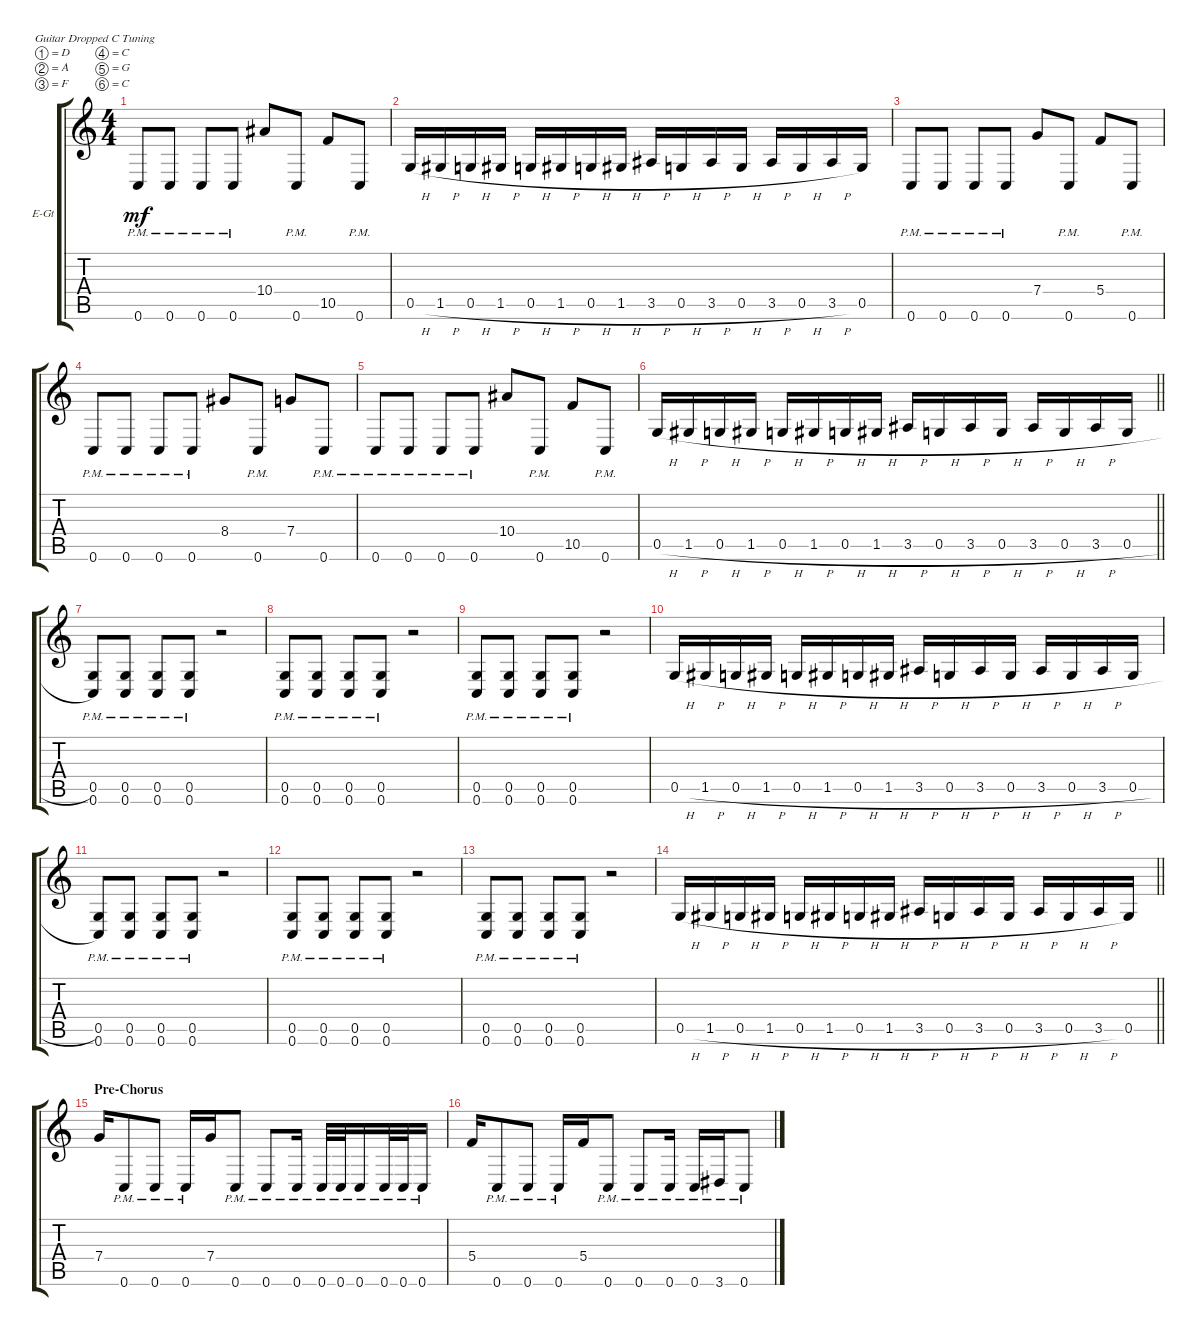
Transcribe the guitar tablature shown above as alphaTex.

\bracketExtendMode groupsimilarinstruments
\firstSystemTrackNameOrientation horizontal
\otherSystemsTrackNameOrientation horizontal
\track ("Guitar 2" "E-Gt") {instrument distortionguitar}
\staff {score tabs}
\tuning (D4 A3 F3 C3 G2 C2)
\ts (4 4)
\tempo (188 hide)
\clef g2
\ks c
0.6{pm}.8{dy mf} 0.6{pm}.8 0.6{pm}.8 0.6{pm}.8 10.4.8 0.6{pm}.8 10.5.8 0.6{pm}.8 |
\tempo (193 1 hide)
0.5{h}.16 1.5{h}.16 0.5{h}.16 1.5{h}.16 0.5{h}.16 1.5{h}.16 0.5{h}.16 1.5{h}.16 3.5{h}.16 0.5{h}.16 3.5{h}.16 0.5{h}.16 3.5{h}.16 0.5{h}.16 3.5{h}.16 0.5.16 |
\tempo (193 hide)
0.6{pm}.8 0.6{pm}.8 0.6{pm}.8 0.6{pm}.8 7.4.8 0.6{pm}.8 5.4.8 0.6{pm}.8 |
0.6{pm}.8 0.6{pm}.8 0.6{pm}.8 0.6{pm}.8 8.4.8 0.6{pm}.8 7.4.8 0.6{pm}.8 |
0.6{pm}.8 0.6{pm}.8 0.6{pm}.8 0.6{pm}.8 10.4.8 0.6{pm}.8 10.5.8 0.6{pm}.8 |
\barLineRight lightlight
0.5{h}.16 1.5{h}.16 0.5{h}.16 1.5{h}.16 0.5{h}.16 1.5{h}.16 0.5{h}.16 1.5{h}.16 3.5{h}.16 0.5{h}.16 3.5{h}.16 0.5{h}.16 3.5{h}.16 0.5{h}.16 3.5{h}.16 0.5{h}.16 |
\section ("" "")
(0.5{pm} 0.6{pm}).8 (0.5{pm} 0.6{pm}).8 (0.5{pm} 0.6{pm}).8 (0.5{pm} 0.6{pm}).8 r.2 |
(0.5{pm} 0.6{pm}).8 (0.5{pm} 0.6{pm}).8 (0.5{pm} 0.6{pm}).8 (0.5{pm} 0.6{pm}).8 r.2 |
(0.5{pm} 0.6{pm}).8 (0.5{pm} 0.6{pm}).8 (0.5{pm} 0.6{pm}).8 (0.5{pm} 0.6{pm}).8 r.2 |
0.5{h}.16 1.5{h}.16 0.5{h}.16 1.5{h}.16 0.5{h}.16 1.5{h}.16 0.5{h}.16 1.5{h}.16 3.5{h}.16 0.5{h}.16 3.5{h}.16 0.5{h}.16 3.5{h}.16 0.5{h}.16 3.5{h}.16 0.5{h}.16 |
(0.5{pm} 0.6{pm}).8 (0.5{pm} 0.6{pm}).8 (0.5{pm} 0.6{pm}).8 (0.5{pm} 0.6{pm}).8 r.2 |
(0.5{pm} 0.6{pm}).8 (0.5{pm} 0.6{pm}).8 (0.5{pm} 0.6{pm}).8 (0.5{pm} 0.6{pm}).8 r.2 |
(0.5{pm} 0.6{pm}).8 (0.5{pm} 0.6{pm}).8 (0.5{pm} 0.6{pm}).8 (0.5{pm} 0.6{pm}).8 r.2 |
\barLineRight lightlight
0.5{h}.16 1.5{h}.16 0.5{h}.16 1.5{h}.16 0.5{h}.16 1.5{h}.16 0.5{h}.16 1.5{h}.16 3.5{h}.16 0.5{h}.16 3.5{h}.16 0.5{h}.16 3.5{h}.16 0.5{h}.16 3.5{h}.16 0.5.16 |
\section ("" "Pre-Chorus")
\tempo (94 hide)
7.4.16 0.6{pm}.8 0.6{pm}.8 0.6{pm}.16 7.4.16 0.6{pm}.8 0.6{pm}.8 0.6{pm}.16 0.6{pm}.32 0.6{pm}.32 0.6{pm}.16 0.6{pm}.32 0.6{pm}.32 0.6{pm}.16 |
5.4.16 0.6{pm}.8 0.6{pm}.8 0.6{pm}.16 5.4.16 0.6{pm}.8 0.6{pm}.8 0.6{pm}.16 0.6{pm}.16 3.6{pm}.16 0.6{pm}.8
